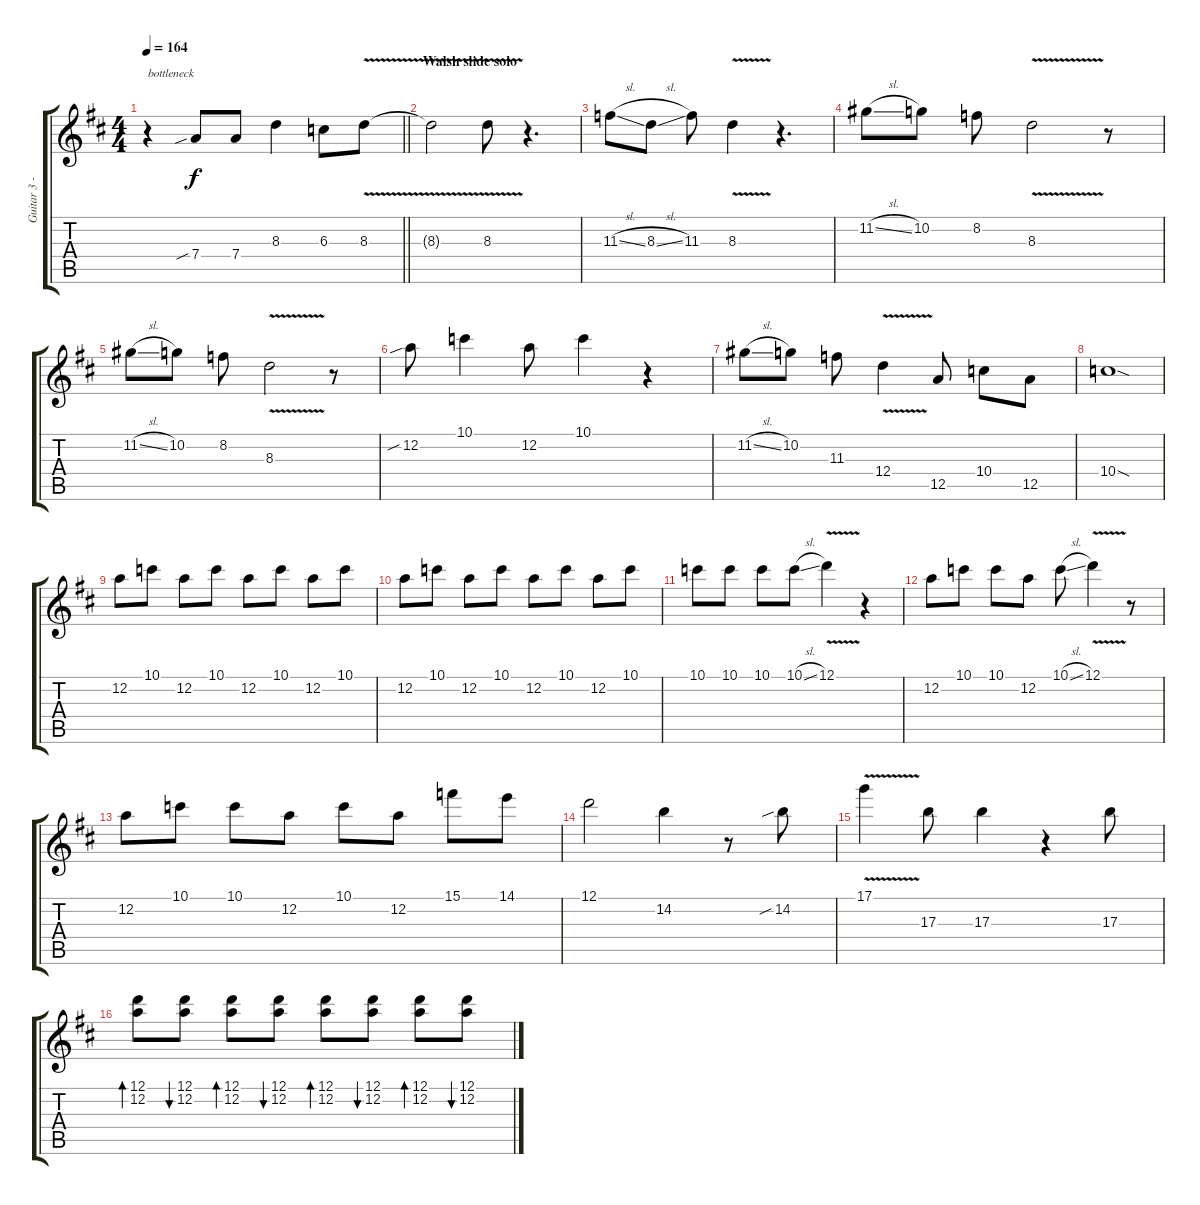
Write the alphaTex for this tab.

\track ("Guitar 3 - Walsh (Open D)" "Guitar 3 -") {instrument distortionguitar}
\staff {score tabs}
\tuning (D4 A3 Gb3 D3 A2 D2) {hide}
\ts (4 4)
\tempo 164
\clef g2
\barLineRight lightlight
\ks d
r.4{txt "bottleneck" dy f volume 16} 7.4{sib}.8 7.4.8 8.3.4 6.3.8 8.3{v}.8 |
\section ("" "Walsh slide solo")
8.3{t}.2 8.3{v}.8 r.4{d} |
11.3{sl}.8 8.3{sl}.8 11.3.8 8.3{v}.4 r.4{d} |
11.2{sl}.8 10.2.8 8.2.8 8.3{v}.2 r.8 |
11.2{sl}.8 10.2.8 8.2.8 8.3{v}.2 r.8 |
12.2{sib}.8 10.1.4 12.2.8 10.1.4 r.4 |
11.2{sl}.8 10.2.8 11.3.8 12.4{v}.4 12.5.8 10.4.8 12.5.8 |
10.4{sod}.1 |
12.2.8 10.1.8 12.2.8 10.1.8 12.2.8 10.1.8 12.2.8 10.1.8 |
12.2.8 10.1.8 12.2.8 10.1.8 12.2.8 10.1.8 12.2.8 10.1.8 |
10.1.8 10.1.8 10.1.8 10.1{sl}.8 12.1{v}.4 r.4 |
12.2.8 10.1.8 10.1.8 12.2.8 10.1{sl}.8 12.1{v}.4 r.8 |
12.2.8 10.1.8 10.1.8 12.2.8 10.1.8 12.2.8 15.1.8 14.1.8 |
12.1.2 14.2.4 r.8 14.2{sib}.8 |
17.1{v}.4 17.3.8 17.3.4 r.4 17.3.8 |
(12.1 12.2).8{bd 60 volume 11} (12.1 12.2).8{bu 60} (12.1 12.2).8{bd 60} (12.1 12.2).8{bu 60} (12.1 12.2).8{bd 60} (12.1 12.2).8{bu 60} (12.1 12.2).8{bd 60} (12.1 12.2).8{bu 60}
